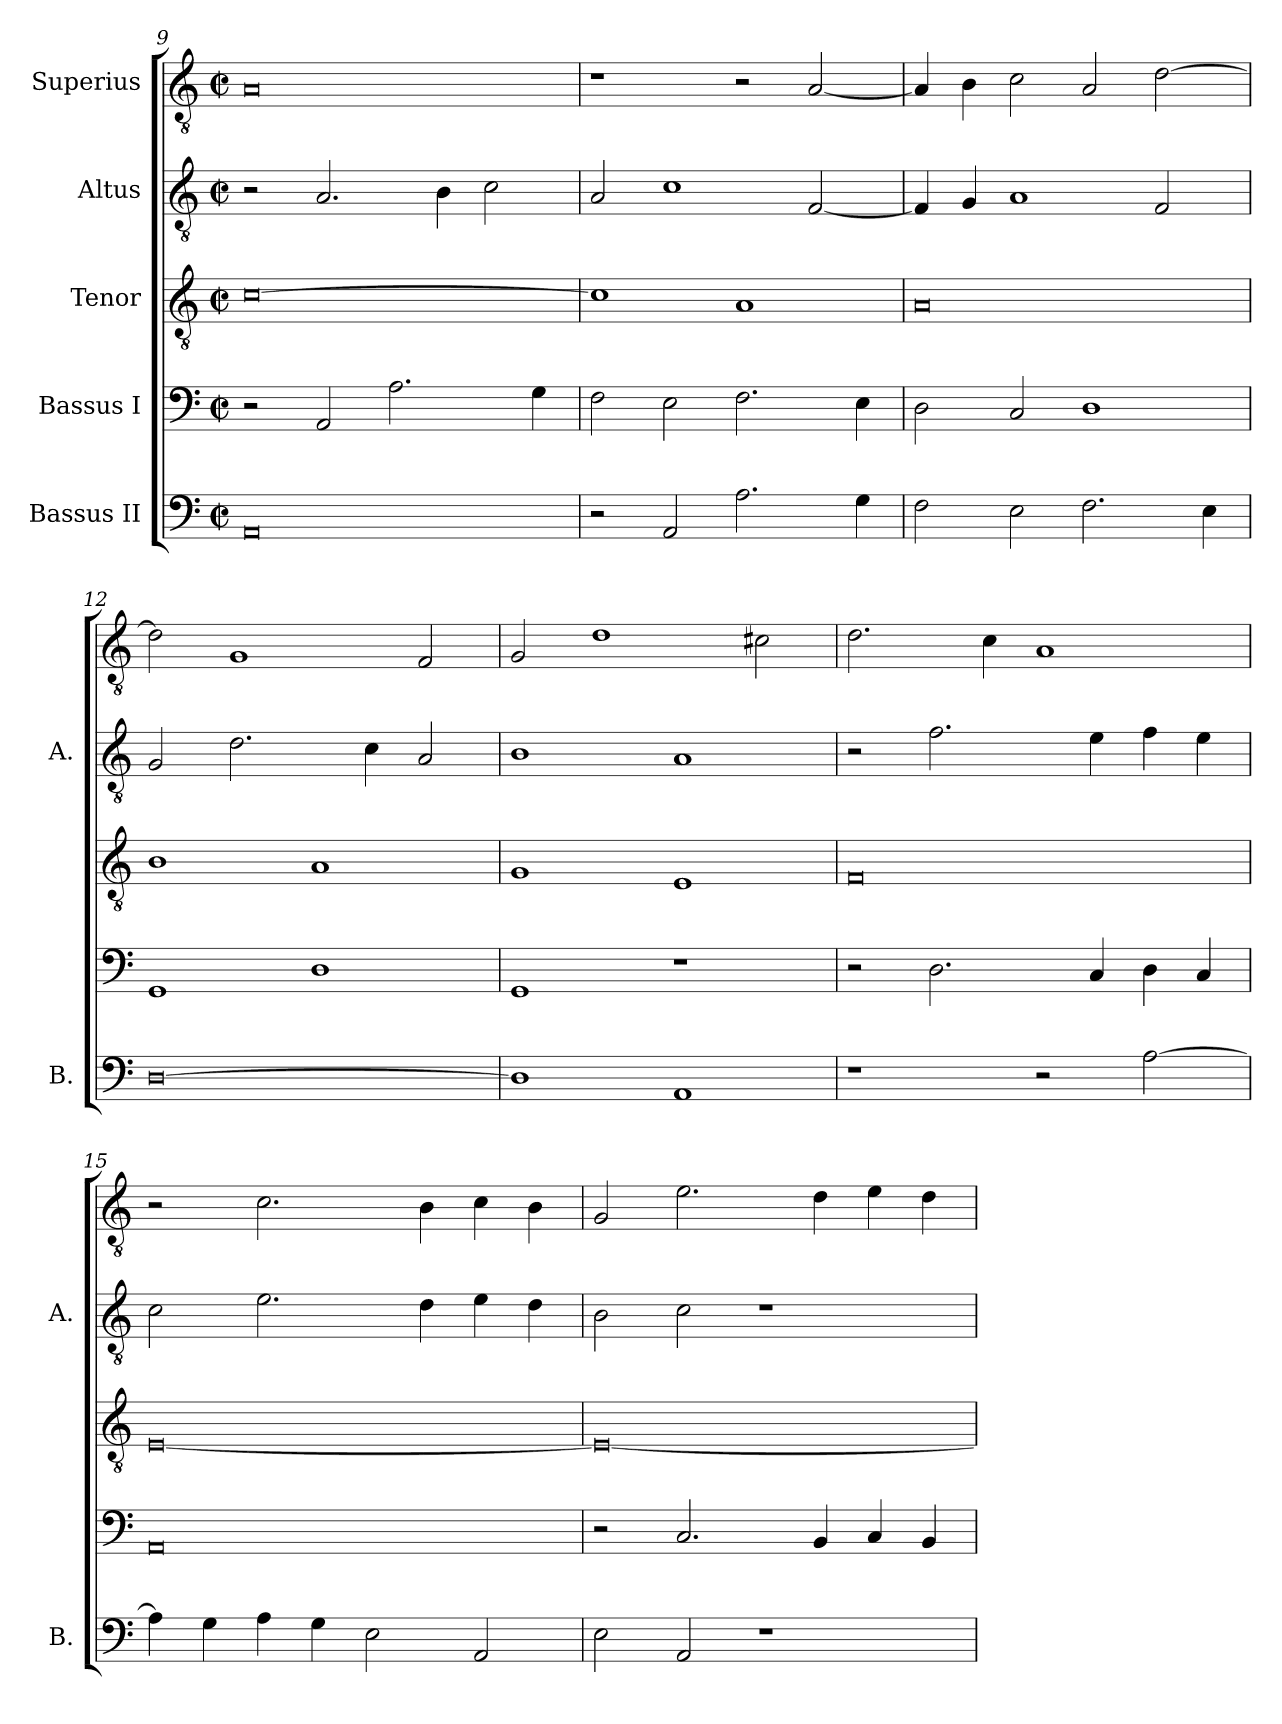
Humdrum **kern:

**kern	**kern	**kern	**kern	**kern
*part5	*part4	*part3	*part2	*part1
*staff5	*staff4	*staff3	*staff2	*staff1
*I"Bassus II	*I"Bassus I	*I"Tenor	*I"Altus	*I"Superius
*I'B.	*	*	*I'A.	*
*clefF4	*clefF4	*clefGv2	*clefGv2	*clefGv2
*	*	*ITrd7c12	*ITrd7c12	*ITrd7c12
*k[]	*k[]	*k[]	*k[]	*k[]
*C:	*C:	*C:	*C:	*C:
*M2/2	*M2/2	*M2/2	*M2/2	*M2/2
*met(c|)	*met(c|)	*met(c|)	*met(c|)	*met(c|)
=9	=9	=9	=9	=9
0AAi	2r	[>0Ci	2r	0AAi
.	2AAi/	.	2.AAi/	.
.	2.Ai\	.	.	.
.	.	.	4BBi\	.
.	.	.	2Ci\	.
.	4Gi\	.	.	.
=10	=10	=10	=10	=10
2r	2Fi\	1Ci]	2AAi/	1r
2AAi/	2Ei\	.	1Ci	.
2.Ai\	2.Fi\	1AAi	.	2r
.	.	.	[<2FFi/	[<2AAi/
4Gi\	4Ei\	.	.	.
!!LO:PB:g=z
=11	=11	=11	=11	=11
2Fi\	2Di\	0AAi	4FFi/]	4AAi/]
.	.	.	4GGi/	4BBi\
2Ei\	2Ci/	.	1AAi	2Ci\
2.Fi\	1Di	.	.	2AAi/
.	.	.	2FFi/	[>2Di\
4Ei\	.	.	.	.
=12	=12	=12	=12	=12
[>0Di	1GGi	1BBi	2GGi/	2Di\]
.	.	.	2.Di\	1GGi
.	1Di	1AAi	.	.
.	.	.	4Ci\	.
.	.	.	2AAi/	2FFi/
=13	=13	=13	=13	=13
1Di]	1GGi	1GGi	1BBi	2GGi/
.	.	.	.	1Di
1AAi	1r	1EEi	1AAi	.
.	.	.	.	2C#Xi\
=14	=14	=14	=14	=14
1r	2r	0FFi	2r	2.Di\
.	2.Di\	.	2.Fi\	.
.	.	.	.	4Ci\
2r	.	.	.	1AAi
.	4Ci/	.	4Ei\	.
[>2Ai\	4Di\	.	4Fi\	.
.	4Ci/	.	4Ei\	.
=15	=15	=15	=15	=15
4Ai\]	0AAi	[<0EEi	2Ci\	2r
4Gi\	.	.	.	.
4Ai\	.	.	2.Ei\	2.Ci\
4Gi\	.	.	.	.
2Ei\	.	.	.	.
.	.	.	4Di\	4BBi\
2AAi/	.	.	4Ei\	4Ci\
.	.	.	4Di\	4BBi\
!!LO:LB:g=z
=16	=16	=16	=16	=16
2Ei\	2r	0EEi_<	2BBi\	2GGi/
2AAi/	2.Ci/	.	2Ci\	2.Ei\
1r	.	.	1r	.
.	4BBi/	.	.	4Di\
.	4Ci/	.	.	4Ei\
.	4BBi/	.	.	4Di\
=	=	=	=	=
*-	*-	*-	*-	*-
